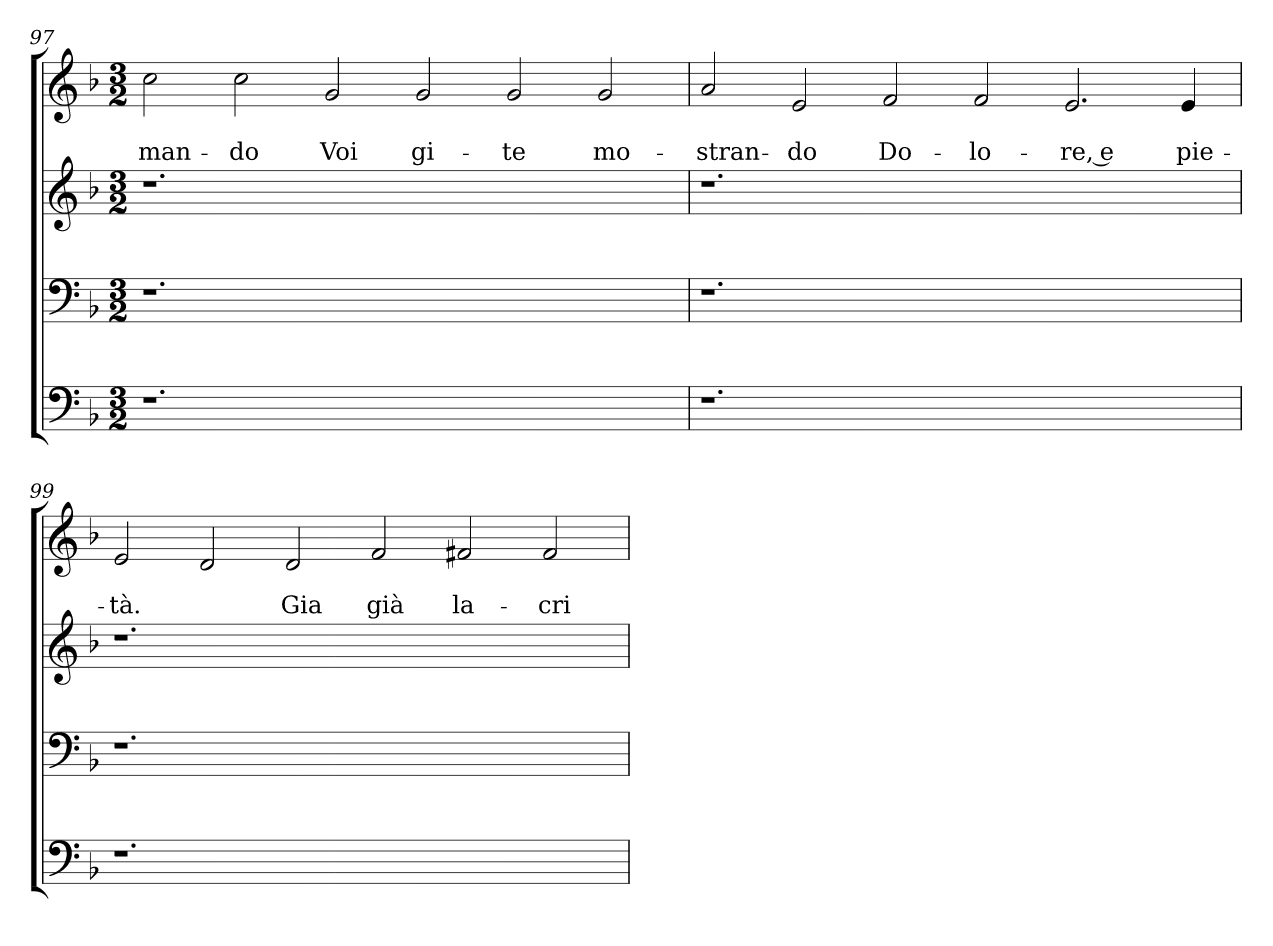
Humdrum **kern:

**kern	**kern	**kern	**kern	**text	**text
*part4	*part3	*part2	*part1	*part1	*part1
*staff4	*staff3	*staff2	*staff1	*staff1	*staff1
!!LO:LB:g=z
*clefF4	*clefF4	*clefG2	*clefG2	*	*
*k[b-]	*k[b-]	*k[b-]	*k[b-]	*	*
*F:	*F:	*F:	*F:	*	*
*M3/2	*M3/2	*M3/2	*M3/2	*	*
=97	=97	=97	=97	=97	=97
!	!	!	!	!	!LO:LY:b
1.r	1.r	1.r	2cc\	.	-man-
!	!	!	!	!	!LO:LY:b
.	.	.	2cc\	.	-do
!	!	!	!	!	!LO:LY:b
.	.	.	2g/	.	Voi
!	!	!	!	!	!LO:LY:b
1.ryy	1.ryy	1.ryy	2g/	.	gi-
!	!	!	!	!	!LO:LY:b
.	.	.	2g/	.	-te
!	!	!	!	!	!LO:LY:b
.	.	.	2g/	.	mo-
=98	=98	=98	=98	=98	=98
!	!	!	!	!	!LO:LY:b
1.r	1.r	1.r	2a/	.	-stran-
!	!	!	!	!	!LO:LY:b
.	.	.	2e/	.	-do
!	!	!	!	!	!LO:LY:b
.	.	.	2f/	.	Do-
!	!	!	!	!	!LO:LY:b
1.ryy	1.ryy	1.ryy	2f/	.	-lo-
!	!	!	!	!	!LO:LY:b:rj
.	.	.	2.e/	.	-re, e
!	!	!	!	!	!LO:LY:b
.	.	.	4e/	.	pie-
=99	=99	=99	=99	=99	=99
!	!	!	!	!	!LO:LY:b
1.r	1.r	1.r	2e/	.	-tà.
.	.	.	2d/	.	.
!	!	!	!	!	!LO:LY:b
.	.	.	2d/	.	Gia
!	!	!	!	!	!LO:LY:b
1.ryy	1.ryy	1.ryy	2f/	.	già
!	!	!	!	!	!LO:LY:b:rj
.	.	.	2f#X/	.	la-
!	!	!	!	!	!LO:LY:b
.	.	.	2f#/	.	-cri-
=	=	=	=	=	=
*-	*-	*-	*-	*-	*-
